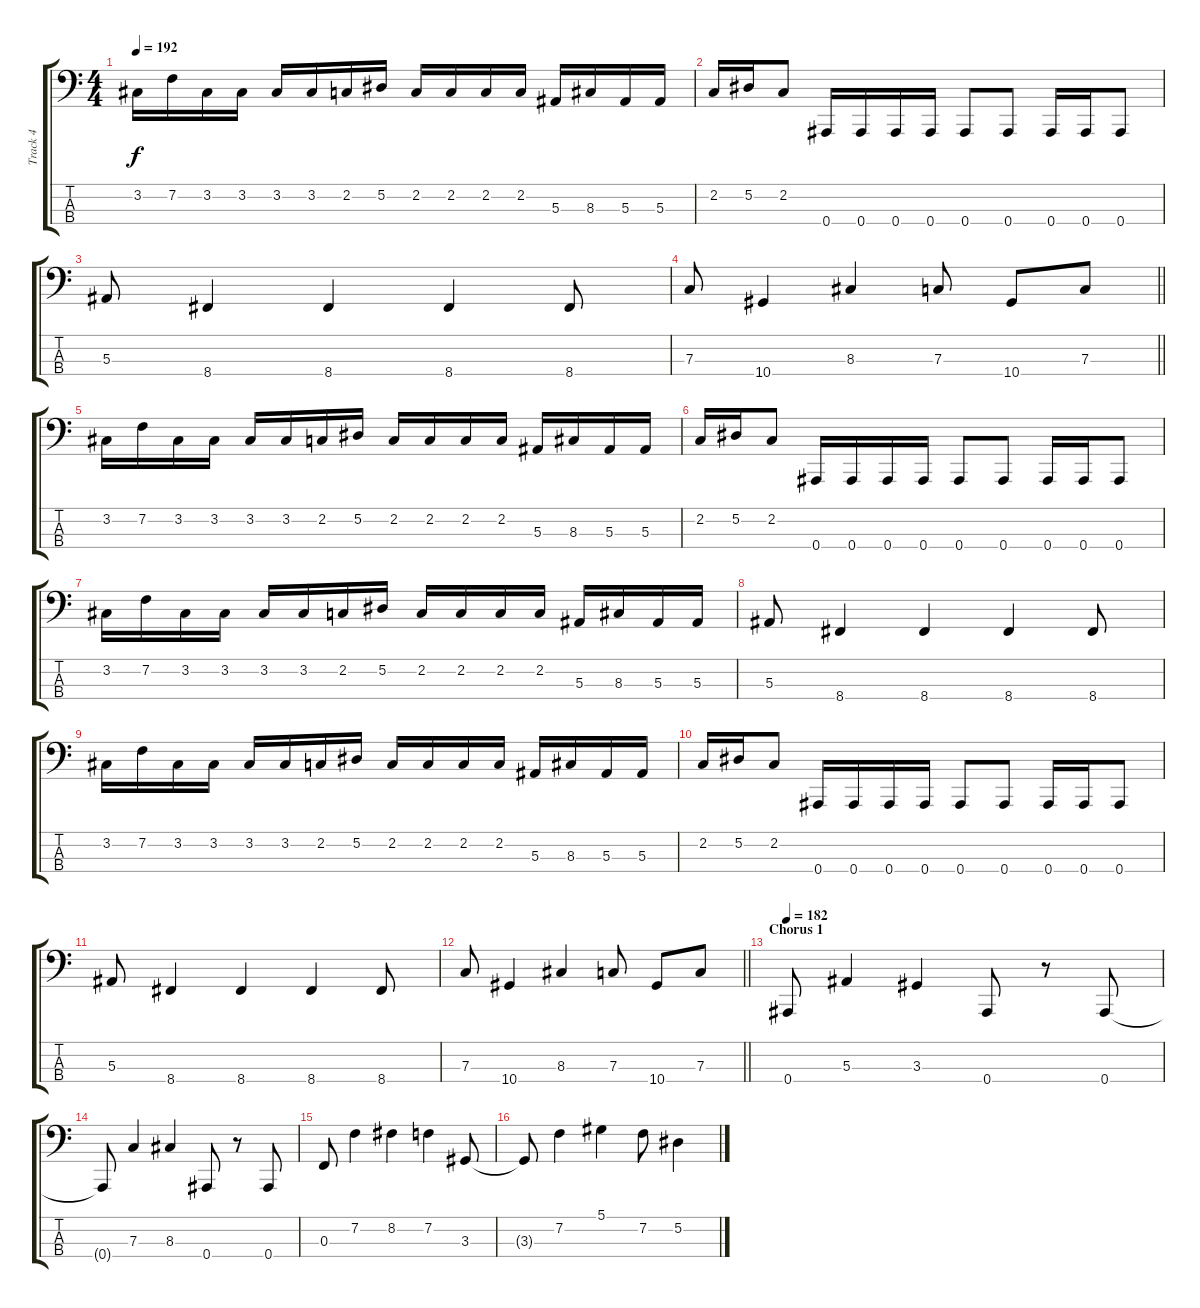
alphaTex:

\track ("Track 4" "Track 4") {instrument electricbasspick}
\staff {score tabs}
\tuning (Eb2 Bb1 F1 Bb0) {hide}
\ts (4 4)
\tempo 192
\clef f4
\ks c
3.2.16{dy f} 7.2.16 3.2.16 3.2.16 3.2.16 3.2.16 2.2.16 5.2.16 2.2.16 2.2.16 2.2.16 2.2.16 5.3.16 8.3.16 5.3.16 5.3.16 |
2.2.16 5.2.16 2.2.8 0.4.16 0.4.16 0.4.16 0.4.16 0.4.8 0.4.8 0.4.16 0.4.16 0.4.8 |
5.3.8 8.4.4 8.4.4 8.4.4 8.4.8 |
\barLineRight lightlight
7.3.8 10.4.4 8.3.4 7.3.8 10.4.8 7.3.8 |
3.2.16 7.2.16 3.2.16 3.2.16 3.2.16 3.2.16 2.2.16 5.2.16 2.2.16 2.2.16 2.2.16 2.2.16 5.3.16 8.3.16 5.3.16 5.3.16 |
2.2.16 5.2.16 2.2.8 0.4.16 0.4.16 0.4.16 0.4.16 0.4.8 0.4.8 0.4.16 0.4.16 0.4.8 |
3.2.16 7.2.16 3.2.16 3.2.16 3.2.16 3.2.16 2.2.16 5.2.16 2.2.16 2.2.16 2.2.16 2.2.16 5.3.16 8.3.16 5.3.16 5.3.16 |
5.3.8 8.4.4 8.4.4 8.4.4 8.4.8 |
3.2.16 7.2.16 3.2.16 3.2.16 3.2.16 3.2.16 2.2.16 5.2.16 2.2.16 2.2.16 2.2.16 2.2.16 5.3.16 8.3.16 5.3.16 5.3.16 |
2.2.16 5.2.16 2.2.8 0.4.16 0.4.16 0.4.16 0.4.16 0.4.8 0.4.8 0.4.16 0.4.16 0.4.8 |
5.3.8 8.4.4 8.4.4 8.4.4 8.4.8 |
\barLineRight lightlight
7.3.8 10.4.4 8.3.4 7.3.8 10.4.8 7.3.8 |
\section ("" "Chorus 1")
\tempo 182
0.4.8 5.3.4 3.3.4 0.4.8 r.8 0.4.8 |
0.4{t}.8 7.3.4 8.3.4 0.4.8 r.8 0.4.8 |
0.3.8 7.2.4 8.2.4 7.2.4 3.3.8 |
3.3{t}.8 7.2.4 5.1.4 7.2.8 5.2.4
